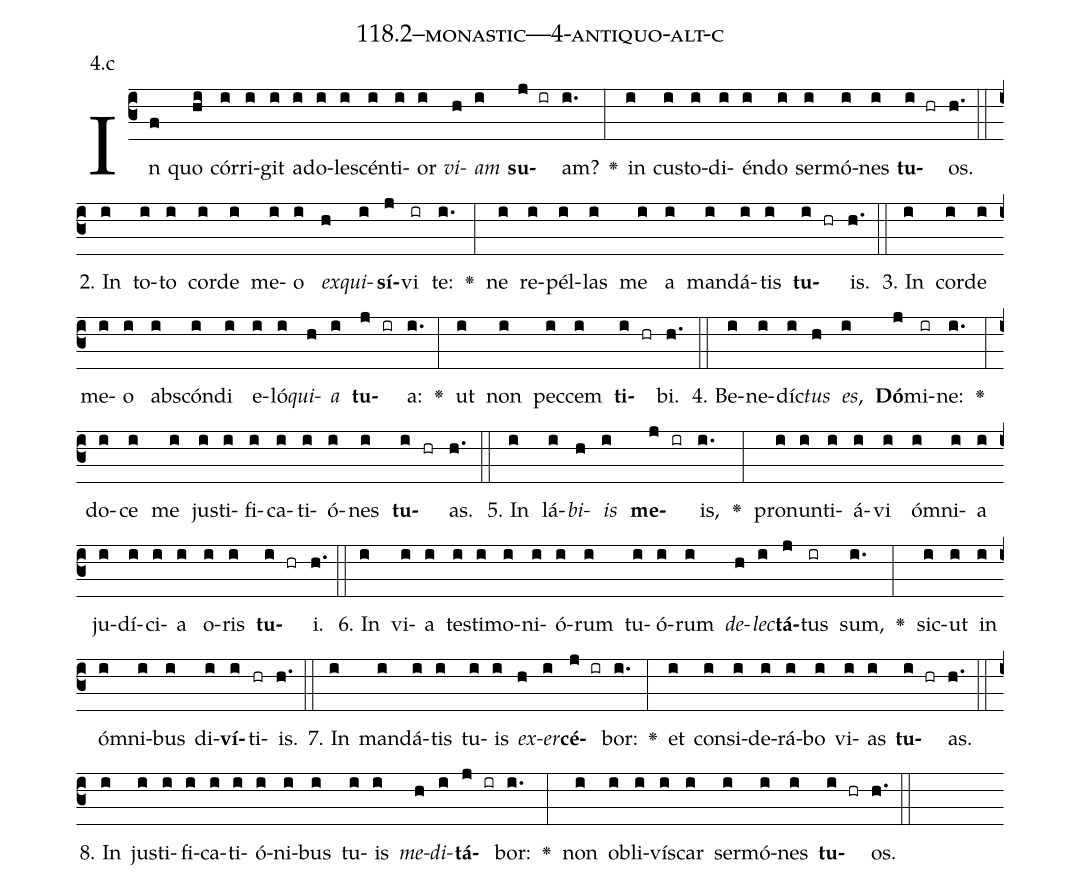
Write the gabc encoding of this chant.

name: 118.2--monastic---4-antiquo-alt-c;
annotation: 4.c;
%%
(c3)In(f) quo(hi) cór(i)ri(i)git(i) ad(i)o(i)le(i)scén(i)ti(i)or(i) <i>vi</i>(h)<i>am</i>(i) <b>su</b>(j ir)am?(i.) <v>\greheightstar</v>(:) in(i) cus(i)to(i)di(i)én(i)do(i) ser(i)mó(i)nes(i) <b>tu</b>(i hr)os.(h.) (::)
2. In(i) to(i)to(i) cor(i)de(i) me(i)o(i) <i>ex</i>(h)<i>qui</i>(i)<b>sí</b>(j)vi(ir) te:(i.) <v>\greheightstar</v>(:) ne(i) re(i)pél(i)las(i) me(i) a(i) man(i)dá(i)tis(i) <b>tu</b>(i hr)is.(h.) (::)
3. In(i) cor(i)de(i) me(i)o(i) abs(i)cón(i)di(i) e(i)ló(i)<i>qui</i>(h)<i>a</i>(i) <b>tu</b>(j ir)a:(i.) <v>\greheightstar</v>(:) ut(i) non(i) pec(i)cem(i) <b>ti</b>(i hr)bi.(h.) (::)
4. Be(i)ne(i)díc(i)<i>tus</i>(h) <i>es</i>,(i) <b>Dó</b>(j)mi(ir)ne:(i.) <v>\greheightstar</v>(:) do(i)ce(i) me(i) jus(i)ti(i)fi(i)ca(i)ti(i)ó(i)nes(i) <b>tu</b>(i hr)as.(h.) (::)
5. In(i) lá(i)<i>bi</i>(h)<i>is</i>(i) <b>me</b>(j ir)is,(i.) <v>\greheightstar</v>(:) pro(i)nun(i)ti(i)á(i)vi(i) óm(i)ni(i)a(i) ju(i)dí(i)ci(i)a(i) o(i)ris(i) <b>tu</b>(i hr)i.(h.) (::)
6. In(i) vi(i)a(i) tes(i)ti(i)mo(i)ni(i)ó(i)rum(i) tu(i)ó(i)rum(i) <i>de</i>(h)<i>lec</i>(i)<b>tá</b>(j)tus(ir) sum,(i.) <v>\greheightstar</v>(:) sic(i)ut(i) in(i) óm(i)ni(i)bus(i) di(i)<b>ví</b>(i)ti(hr)is.(h.) (::)
7. In(i) man(i)dá(i)tis(i) tu(i)is(i) <i>ex</i>(h)<i>er</i>(i)<b>cé</b>(j ir)bor:(i.) <v>\greheightstar</v>(:) et(i) con(i)si(i)de(i)rá(i)bo(i) vi(i)as(i) <b>tu</b>(i hr)as.(h.) (::)
8. In(i) jus(i)ti(i)fi(i)ca(i)ti(i)ó(i)ni(i)bus(i) tu(i)is(i) <i>me</i>(h)<i>di</i>(i)<b>tá</b>(j ir)bor:(i.) <v>\greheightstar</v>(:) non(i) ob(i)li(i)vís(i)car(i) ser(i)mó(i)nes(i) <b>tu</b>(i hr)os.(h.) (::)
